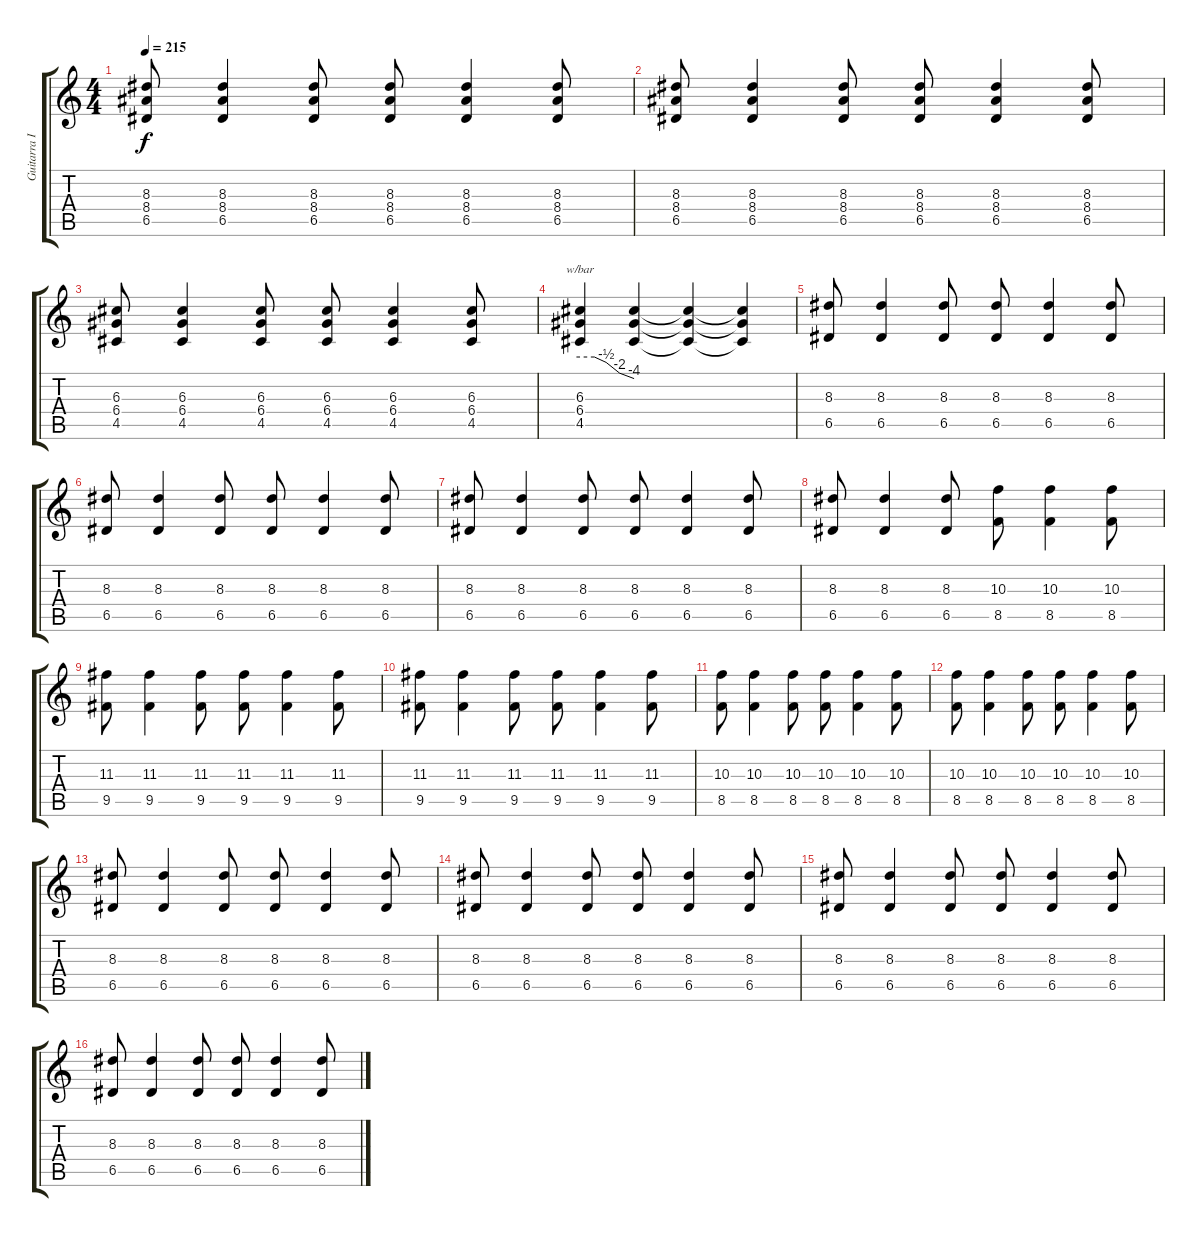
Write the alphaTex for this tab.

\track ("Guitarra II" "Guitarra I") {instrument overdrivenguitar}
\staff {score tabs}
\tuning (E4 B3 G3 D3 A2 E2) {hide}
\ts (4 4)
\tempo 215
\clef g2
\ks c
(8.3 8.4 6.5).8{dy f} (8.3 8.4 6.5).4 (8.3 8.4 6.5).8 (8.3 8.4 6.5).8 (8.3 8.4 6.5).4 (8.3 8.4 6.5).8 |
(8.3 8.4 6.5).8 (8.3 8.4 6.5).4 (8.3 8.4 6.5).8 (8.3 8.4 6.5).8 (8.3 8.4 6.5).4 (8.3 8.4 6.5).8 |
(6.3 6.4 4.5).8 (6.3 6.4 4.5).4 (6.3 6.4 4.5).8 (6.3 6.4 4.5).8 (6.3 6.4 4.5).4 (6.3 6.4 4.5).8 |
(6.3 6.4 4.5).4{tbe (custom default 0 0 16 0 29 -2 44 -8 60 -16)} (6.3{t} 6.4{t} 4.5{t}).4 (6.3{t} 6.4{t} 4.5{t}).4 (6.3{t} 6.4{t} 4.5{t}).4 |
(8.3 6.5).8 (8.3 6.5).4 (8.3 6.5).8 (8.3 6.5).8 (8.3 6.5).4 (8.3 6.5).8 |
(8.3 6.5).8 (8.3 6.5).4 (8.3 6.5).8 (8.3 6.5).8 (8.3 6.5).4 (8.3 6.5).8 |
(8.3 6.5).8 (8.3 6.5).4 (8.3 6.5).8 (8.3 6.5).8 (8.3 6.5).4 (8.3 6.5).8 |
(8.3 6.5).8 (8.3 6.5).4 (8.3 6.5).8 (10.3 8.5).8 (10.3 8.5).4 (10.3 8.5).8 |
(11.3 9.5).8 (11.3 9.5).4 (11.3 9.5).8 (11.3 9.5).8 (11.3 9.5).4 (11.3 9.5).8 |
(11.3 9.5).8 (11.3 9.5).4 (11.3 9.5).8 (11.3 9.5).8 (11.3 9.5).4 (11.3 9.5).8 |
(10.3 8.5).8 (10.3 8.5).4 (10.3 8.5).8 (10.3 8.5).8 (10.3 8.5).4 (10.3 8.5).8 |
(10.3 8.5).8 (10.3 8.5).4 (10.3 8.5).8 (10.3 8.5).8 (10.3 8.5).4 (10.3 8.5).8 |
(8.3 6.5).8 (8.3 6.5).4 (8.3 6.5).8 (8.3 6.5).8 (8.3 6.5).4 (8.3 6.5).8 |
(8.3 6.5).8 (8.3 6.5).4 (8.3 6.5).8 (8.3 6.5).8 (8.3 6.5).4 (8.3 6.5).8 |
(8.3 6.5).8 (8.3 6.5).4 (8.3 6.5).8 (8.3 6.5).8 (8.3 6.5).4 (8.3 6.5).8 |
(8.3 6.5).8 (8.3 6.5).4 (8.3 6.5).8 (8.3 6.5).8 (8.3 6.5).4 (8.3 6.5).8
